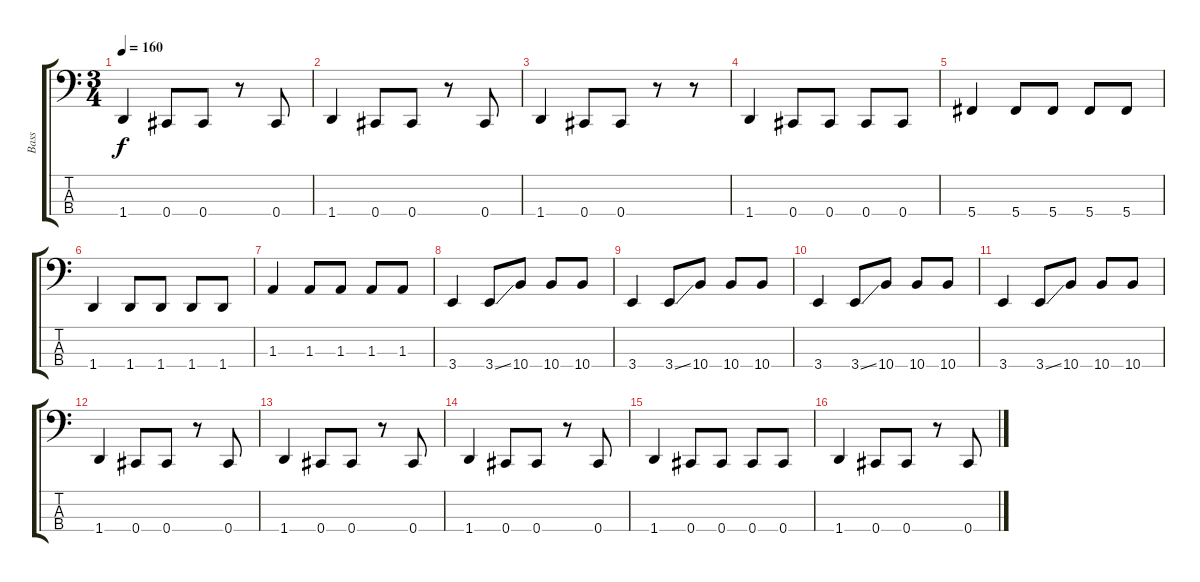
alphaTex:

\track ("Bass" "Bass") {instrument electricbasspick}
\staff {score tabs}
\tuning (Gb2 Db2 Ab1 Db1) {hide}
\ts (3 4)
\tempo 160
\clef f4
\ks c
1.4.4{dy f} 0.4.8 0.4.8 r.8 0.4.8 |
1.4.4 0.4.8 0.4.8 r.8 0.4.8 |
1.4.4 0.4.8 0.4.8 r.8 r.8 |
1.4.4 0.4.8 0.4.8 0.4.8 0.4.8 |
5.4.4 5.4.8 5.4.8 5.4.8 5.4.8 |
1.4.4 1.4.8 1.4.8 1.4.8 1.4.8 |
1.3.4 1.3.8 1.3.8 1.3.8 1.3.8 |
3.4.4 3.4{ss}.8 10.4.8 10.4.8 10.4.8 |
3.4.4 3.4{ss}.8 10.4.8 10.4.8 10.4.8 |
3.4.4 3.4{ss}.8 10.4.8 10.4.8 10.4.8 |
3.4.4 3.4{ss}.8 10.4.8 10.4.8 10.4.8 |
1.4.4 0.4.8 0.4.8 r.8 0.4.8 |
1.4.4 0.4.8 0.4.8 r.8 0.4.8 |
1.4.4 0.4.8 0.4.8 r.8 0.4.8 |
1.4.4 0.4.8 0.4.8 0.4.8 0.4.8 |
1.4.4 0.4.8 0.4.8 r.8 0.4.8
